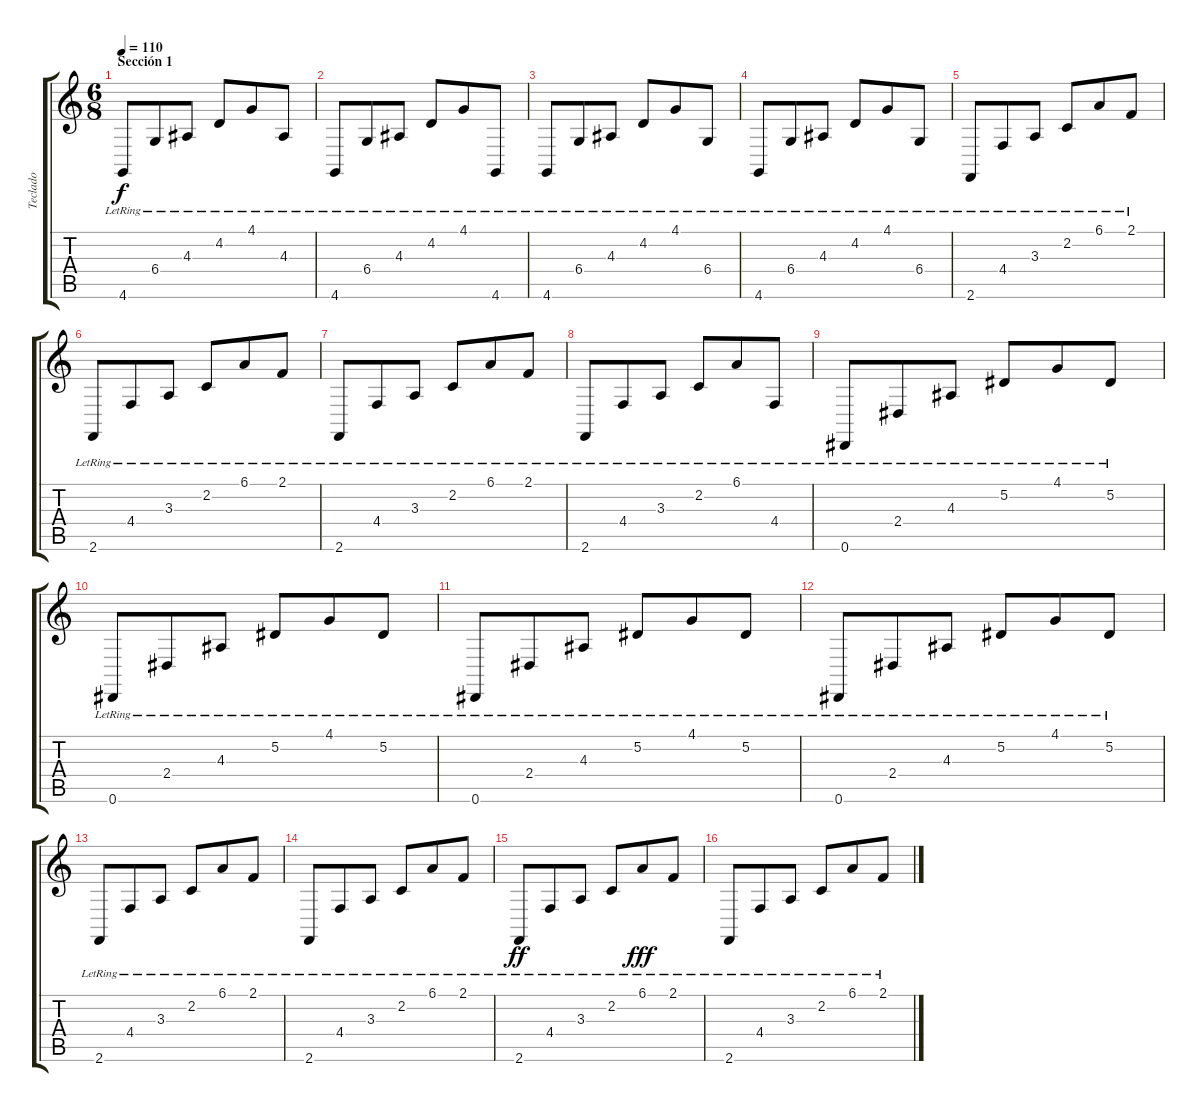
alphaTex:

\track ("Teclado" "Teclado") {instrument brightacousticpiano}
\staff {score tabs}
\tuning (Eb4 Bb3 Gb3 Db3 Ab2 Eb2) {hide}
\ts (6 8)
\section ("" "Sección 1")
\tempo 110
\clef g2
\ks c
4.6{lr}.8{dy f} 6.4{lr}.8 4.3{lr}.8 4.2{lr}.8 4.1{lr}.8 4.3{lr}.8 |
4.6{lr}.8 6.4{lr}.8 4.3{lr}.8 4.2{lr}.8 4.1{lr}.8 4.6{lr}.8 |
4.6{lr}.8 6.4{lr}.8 4.3{lr}.8 4.2{lr}.8 4.1{lr}.8 6.4{lr}.8 |
4.6{lr}.8 6.4{lr}.8 4.3{lr}.8 4.2{lr}.8 4.1{lr}.8 6.4{lr}.8 |
2.6{lr}.8 4.4{lr}.8 3.3{lr}.8 2.2{lr}.8 6.1{lr}.8 2.1{lr}.8 |
2.6{lr}.8 4.4{lr}.8 3.3{lr}.8 2.2{lr}.8 6.1{lr}.8 2.1{lr}.8 |
2.6{lr}.8 4.4{lr}.8 3.3{lr}.8 2.2{lr}.8 6.1{lr}.8 2.1{lr}.8 |
2.6{lr}.8 4.4{lr}.8 3.3{lr}.8 2.2{lr}.8 6.1{lr}.8 4.4{lr}.8 |
0.6{lr}.8 2.4{lr}.8 4.3{lr}.8 5.2{lr}.8 4.1{lr}.8 5.2{lr}.8 |
0.6{lr}.8 2.4{lr}.8 4.3{lr}.8 5.2{lr}.8 4.1{lr}.8 5.2{lr}.8 |
0.6{lr}.8 2.4{lr}.8 4.3{lr}.8 5.2{lr}.8 4.1{lr}.8 5.2{lr}.8 |
0.6{lr}.8 2.4{lr}.8 4.3{lr}.8 5.2{lr}.8 4.1{lr}.8 5.2{lr}.8 |
2.6{lr}.8 4.4{lr}.8 3.3{lr}.8 2.2{lr}.8 6.1{lr}.8 2.1{lr}.8 |
2.6{lr}.8 4.4{lr}.8 3.3{lr}.8 2.2{lr}.8 6.1{lr}.8 2.1{lr}.8 |
2.6{lr}.8{dy ff} 4.4{lr}.8 3.3{lr}.8 2.2{lr}.8 6.1{lr}.8{dy fff} 2.1{lr}.8 |
2.6{lr}.8 4.4{lr}.8 3.3{lr}.8 2.2{lr}.8 6.1{lr}.8 2.1{lr}.8
